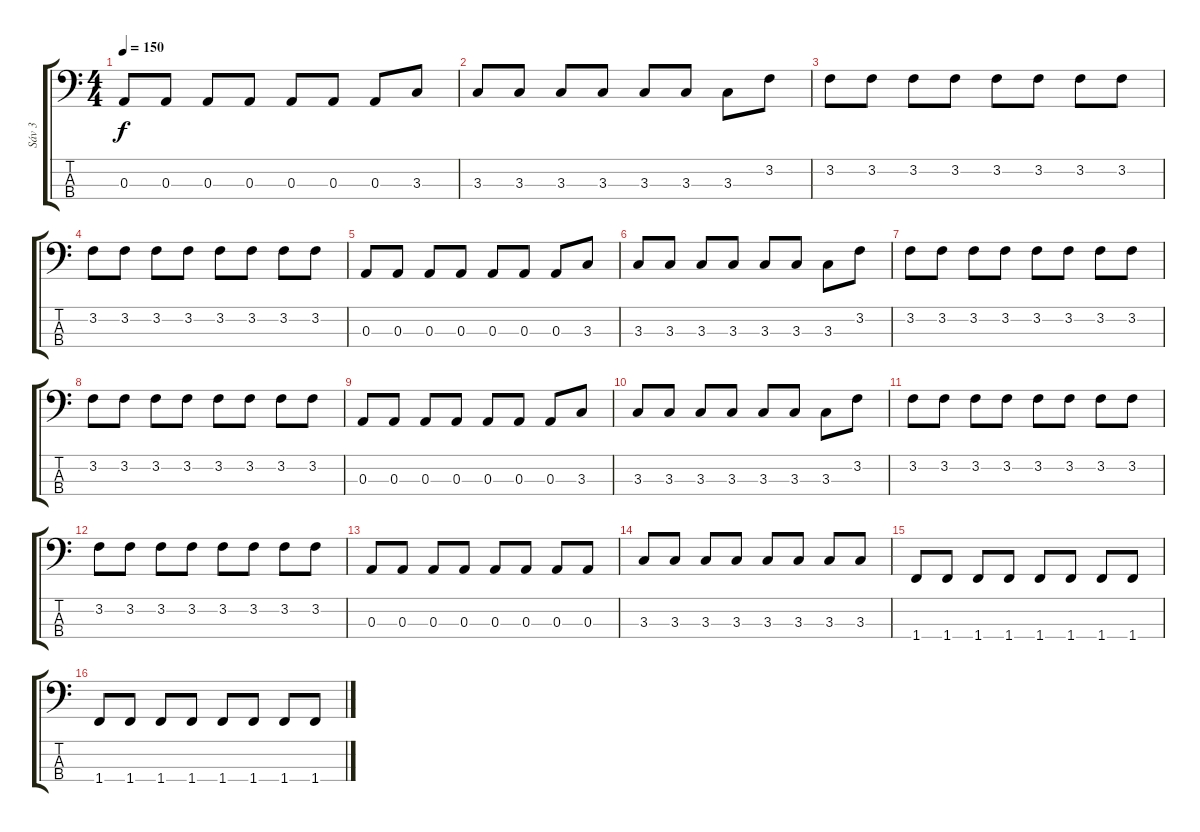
\track ("Sáv 3" "Sáv 3") {instrument electricbasspick}
\staff {score tabs}
\tuning (G2 D2 A1 E1) {hide}
\ts (4 4)
\tempo 150
\clef f4
\ks c
0.3.8{dy f instrument electricbasspick} 0.3.8 0.3.8 0.3.8 0.3.8 0.3.8 0.3.8 3.3.8 |
3.3.8 3.3.8 3.3.8 3.3.8 3.3.8 3.3.8 3.3.8 3.2.8 |
3.2.8 3.2.8 3.2.8 3.2.8 3.2.8 3.2.8 3.2.8 3.2.8 |
3.2.8 3.2.8 3.2.8 3.2.8 3.2.8 3.2.8 3.2.8 3.2.8 |
0.3.8 0.3.8 0.3.8 0.3.8 0.3.8 0.3.8 0.3.8 3.3.8 |
3.3.8 3.3.8 3.3.8 3.3.8 3.3.8 3.3.8 3.3.8 3.2.8 |
3.2.8 3.2.8 3.2.8 3.2.8 3.2.8 3.2.8 3.2.8 3.2.8 |
3.2.8 3.2.8 3.2.8 3.2.8 3.2.8 3.2.8 3.2.8 3.2.8 |
0.3.8 0.3.8 0.3.8 0.3.8 0.3.8 0.3.8 0.3.8 3.3.8 |
3.3.8 3.3.8 3.3.8 3.3.8 3.3.8 3.3.8 3.3.8 3.2.8 |
3.2.8 3.2.8 3.2.8 3.2.8 3.2.8 3.2.8 3.2.8 3.2.8 |
3.2.8 3.2.8 3.2.8 3.2.8 3.2.8 3.2.8 3.2.8 3.2.8 |
0.3.8 0.3.8 0.3.8 0.3.8 0.3.8 0.3.8 0.3.8 0.3.8 |
3.3.8 3.3.8 3.3.8 3.3.8 3.3.8 3.3.8 3.3.8 3.3.8 |
1.4.8 1.4.8 1.4.8 1.4.8 1.4.8 1.4.8 1.4.8 1.4.8 |
1.4.8 1.4.8 1.4.8 1.4.8 1.4.8 1.4.8 1.4.8 1.4.8
